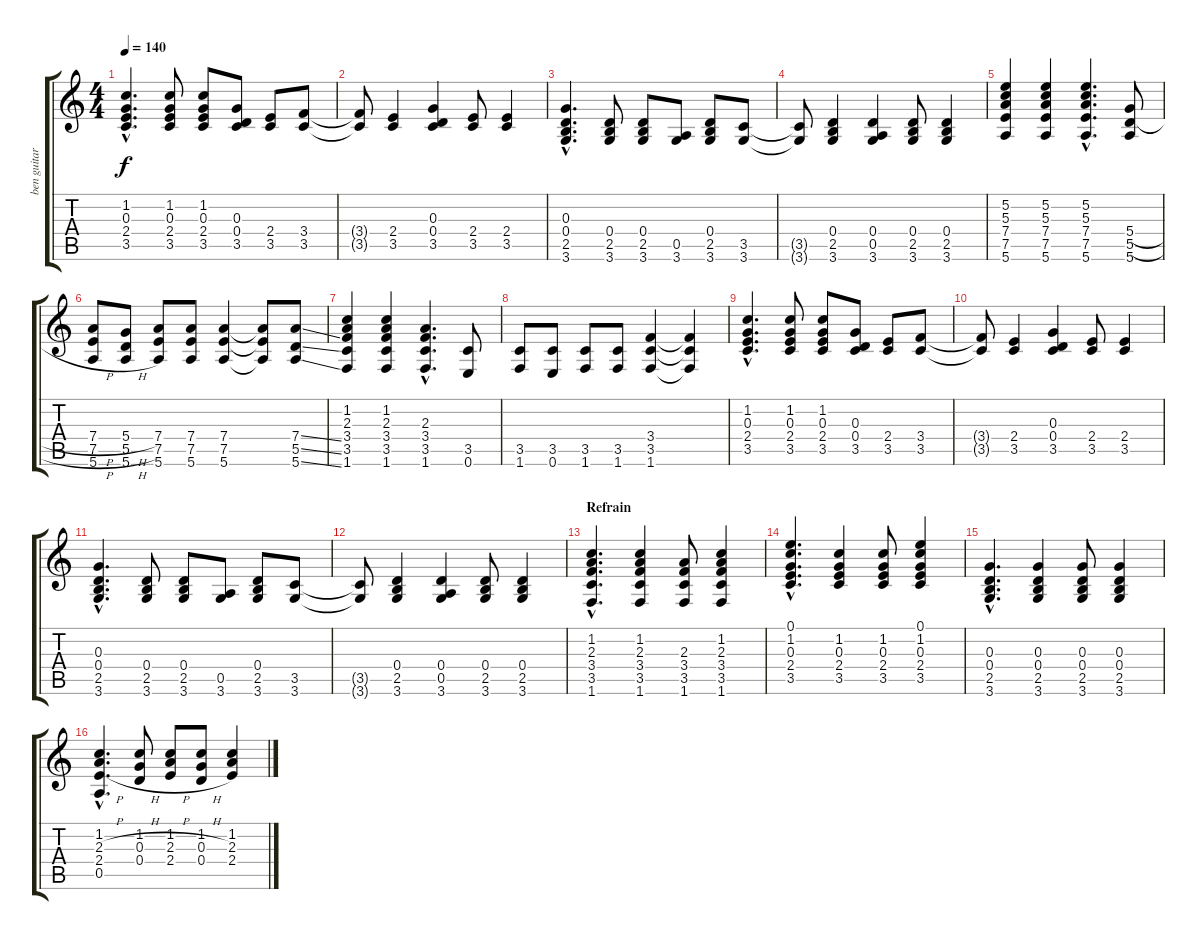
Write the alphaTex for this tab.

\track ("ben guitare" "ben guitar") {instrument acousticguitarsteel}
\staff {score tabs}
\tuning (E4 B3 G3 D3 A2 E2) {hide}
\ts (4 4)
\tempo 140
\clef g2
\ks c
(1.2{hac} 0.3{hac} 2.4{hac} 3.5{hac}).4{d dy f} (1.2 0.3 2.4 3.5).8 (1.2 0.3 2.4 3.5).8 (0.3 0.4 3.5).8 (2.4 3.5).8 (3.4 3.5).8 |
(3.4{t} 3.5{t}).8 (2.4 3.5).4 (0.3 0.4 3.5).4 (2.4 3.5).8 (2.4 3.5).4 |
(0.3{hac} 0.4{hac} 2.5{hac} 3.6{hac}).4{d} (0.4 2.5 3.6).8 (0.4 2.5 3.6).8 (0.5 3.6).8 (0.4 2.5 3.6).8 (3.5 3.6).8 |
(3.5{t} 3.6{t}).8 (0.4 2.5 3.6).4 (0.4 0.5 3.6).4 (0.4 2.5 3.6).8 (0.4 2.5 3.6).4 |
(5.2 5.3 7.4 7.5 5.6).4 (5.2 5.3 7.4 7.5 5.6).4 (5.2{hac} 5.3{hac} 7.4{hac} 7.5{hac} 5.6{hac}).4{d} (5.4{h} 5.5{h} 5.6).8 |
(7.4{h} 7.5{h} 5.6).8 (5.4{h} 5.5{h} 5.6).8 (7.4 7.5 5.6).8 (7.4 7.5 5.6).8 (7.4 7.5 5.6).4 (7.4{t} 7.5{t} 5.6{t}).8 (7.4{ss} 5.5{ss} 5.6{ss}).8 |
(1.2 2.3 3.4 3.5 1.6).4 (1.2 2.3 3.4 3.5 1.6).4 (2.3{hac} 3.4{hac} 3.5{hac} 1.6{hac}).4{d} (3.5 0.6).8 |
(3.5 1.6).8 (3.5 0.6).8 (3.5 1.6).8 (3.5 1.6).8 (3.4 3.5 1.6).4 (3.4{t} 3.5{t} 1.6{t}).4 |
(1.2{hac} 0.3{hac} 2.4{hac} 3.5{hac}).4{d} (1.2 0.3 2.4 3.5).8 (1.2 0.3 2.4 3.5).8 (0.3 0.4 3.5).8 (2.4 3.5).8 (3.4 3.5).8 |
(3.4{t} 3.5{t}).8 (2.4 3.5).4 (0.3 0.4 3.5).4 (2.4 3.5).8 (2.4 3.5).4 |
(0.3{hac} 0.4{hac} 2.5{hac} 3.6{hac}).4{d} (0.4 2.5 3.6).8 (0.4 2.5 3.6).8 (0.5 3.6).8 (0.4 2.5 3.6).8 (3.5 3.6).8 |
(3.5{t} 3.6{t}).8 (0.4 2.5 3.6).4 (0.4 0.5 3.6).4 (0.4 2.5 3.6).8 (0.4 2.5 3.6).4 |
\section ("" "Refrain")
(1.2{hac} 2.3{hac} 3.4{hac} 3.5{hac} 1.6{hac}).4{d} (1.2 2.3 3.4 3.5 1.6).4 (2.3 3.4 3.5 1.6).8 (1.2 2.3 3.4 3.5 1.6).4 |
(0.1{hac} 1.2{hac} 0.3{hac} 2.4{hac} 3.5{hac}).4{d} (1.2 0.3 2.4 3.5).4 (1.2 0.3 2.4 3.5).8 (0.1 1.2 0.3 2.4 3.5).4 |
(0.3{hac} 0.4{hac} 2.5{hac} 3.6{hac}).4{d} (0.3 0.4 2.5 3.6).4 (0.3 0.4 2.5 3.6).8 (0.3 0.4 2.5 3.6).4 |
(1.2{hac} 2.3{h hac} 2.4{h hac} 0.5{hac}).4{d} (1.2 0.3{h} 0.4{h}).8 (1.2 2.3{h} 2.4{h}).8 (1.2 0.3{h} 0.4{h}).8 (1.2 2.3 2.4).4
